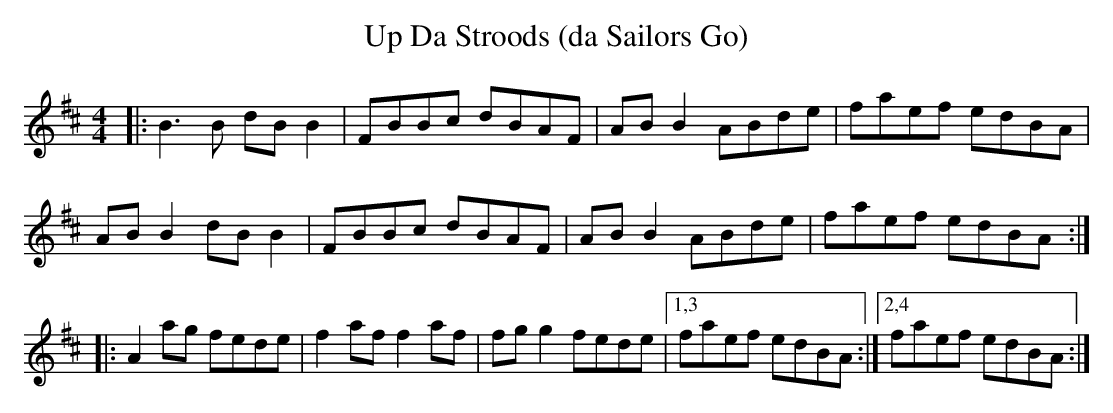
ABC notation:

X:1
T: Up Da Stroods (da Sailors Go)
M: 4/4
L: 1/8
K: Bm
|:\
B3 B  dB B2 | FBBc dBAF | AB B2 ABde | faef edBA |
AB B2 dB B2 | FBBc dBAF | AB B2 ABde | faef edBA :|
|:\
A2 ag fede | f2 af f2 af | fg g2 fede |1,3 faef edBA :|2,4 faef edBA :|
